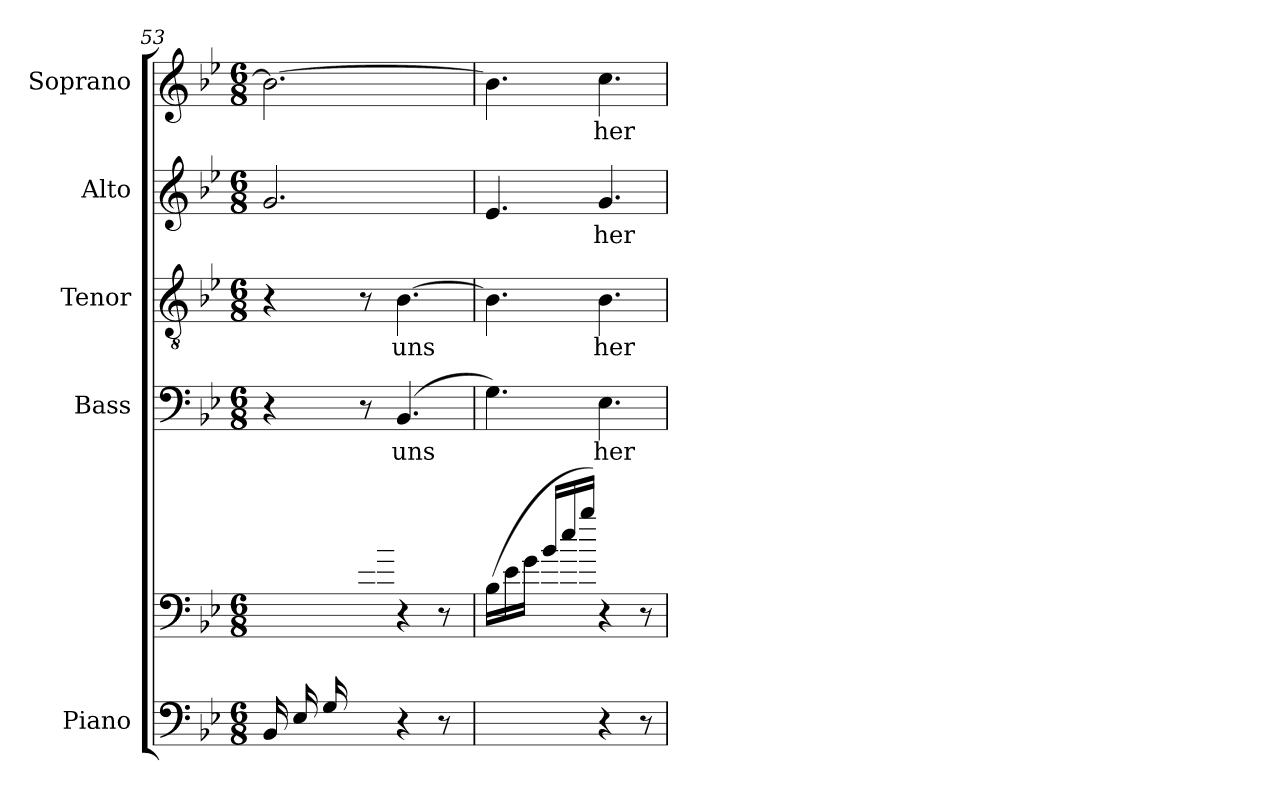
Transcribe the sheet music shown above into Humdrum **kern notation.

**kern	**kern	**kern	**text	**kern	**text	**kern	**text	**kern	**text
*part5	*part5	*part4	*part4	*part3	*part3	*part2	*part2	*part1	*part1
*staff6	*staff5	*staff4	*staff4	*staff3	*staff3	*staff2	*staff2	*staff1	*staff1
*I"Piano	*	*I"Bass	*	*I"Tenor	*	*I"Alto	*	*I"Soprano	*
*I'Pno	*	*	*	*	*	*	*	*	*
!!LO:LB:g=z
*clefF4	*clefF4	*clefF4	*	*clefGv2	*	*clefG2	*	*clefG2	*
*k[b-e-]	*k[b-e-]	*k[b-e-]	*	*k[b-e-]	*	*k[b-e-]	*	*k[b-e-]	*
*B-:	*B-:	*B-:	*	*B-:	*	*B-:	*	*B-:	*
*M6/8	*M6/8	*M6/8	*	*M6/8	*	*M6/8	*	*M6/8	*
=53	=53	=53	=53	=53	=53	=53	=53	=53	=53
*^	*	*	*	*	*	*	*	*	*
(>16BB-/LL	4.ryy	8.ryy	4r	.	4r	.	2.g/	.	2.b-\_	.
16E-/	.	.	.	.	.	.	.	.	.	.
16G/	.	.	.	.	.	.	.	.	.	.
2ryy	.	16B-\	.	.	.	.	.	.	.	.
.	.	16e-\	8r	.	8r	.	.	.	.	.
.	.	16b-\JJ)	.	.	.	.	.	.	.	.
!	!	!	!	!LO:LY:b	!	!LO:LY:b	!	!	!	!
.	4r	4r	(>4.BB-/	uns	[4.B-\	uns	.	.	.	.
.	8r	8r	.	.	.	.	.	.	.	.
16ryy	.	.	.	.	.	.	.	.	.	.
*v	*v	*	*	*	*	*	*	*	*	*
=54	=54	=54	=54	=54	=54	=54	=54	=54	=54
4.ryy	(<16B-\LL	4.G\)	.	4.B-\]	.	4.e-/	.	4.b-\]	.
.	16e-\	.	.	.	.	.	.	.	.
.	16g\JJ	.	.	.	.	.	.	.	.
.	16b-/LL	.	.	.	.	.	.	.	.
.	16ee-/	.	.	.	.	.	.	.	.
.	16bb-/JJ)	.	.	.	.	.	.	.	.
!	!	!	!LO:LY:b	!	!LO:LY:b	!	!LO:LY:b	!	!LO:LY:b
4r	4r	4.E-\	her-	4.B-\	her-	4.g/	her-	4.cc\	her-
8r	8r	.	.	.	.	.	.	.	.
=	=	=	=	=	=	=	=	=	=
*-	*-	*-	*-	*-	*-	*-	*-	*-	*-
